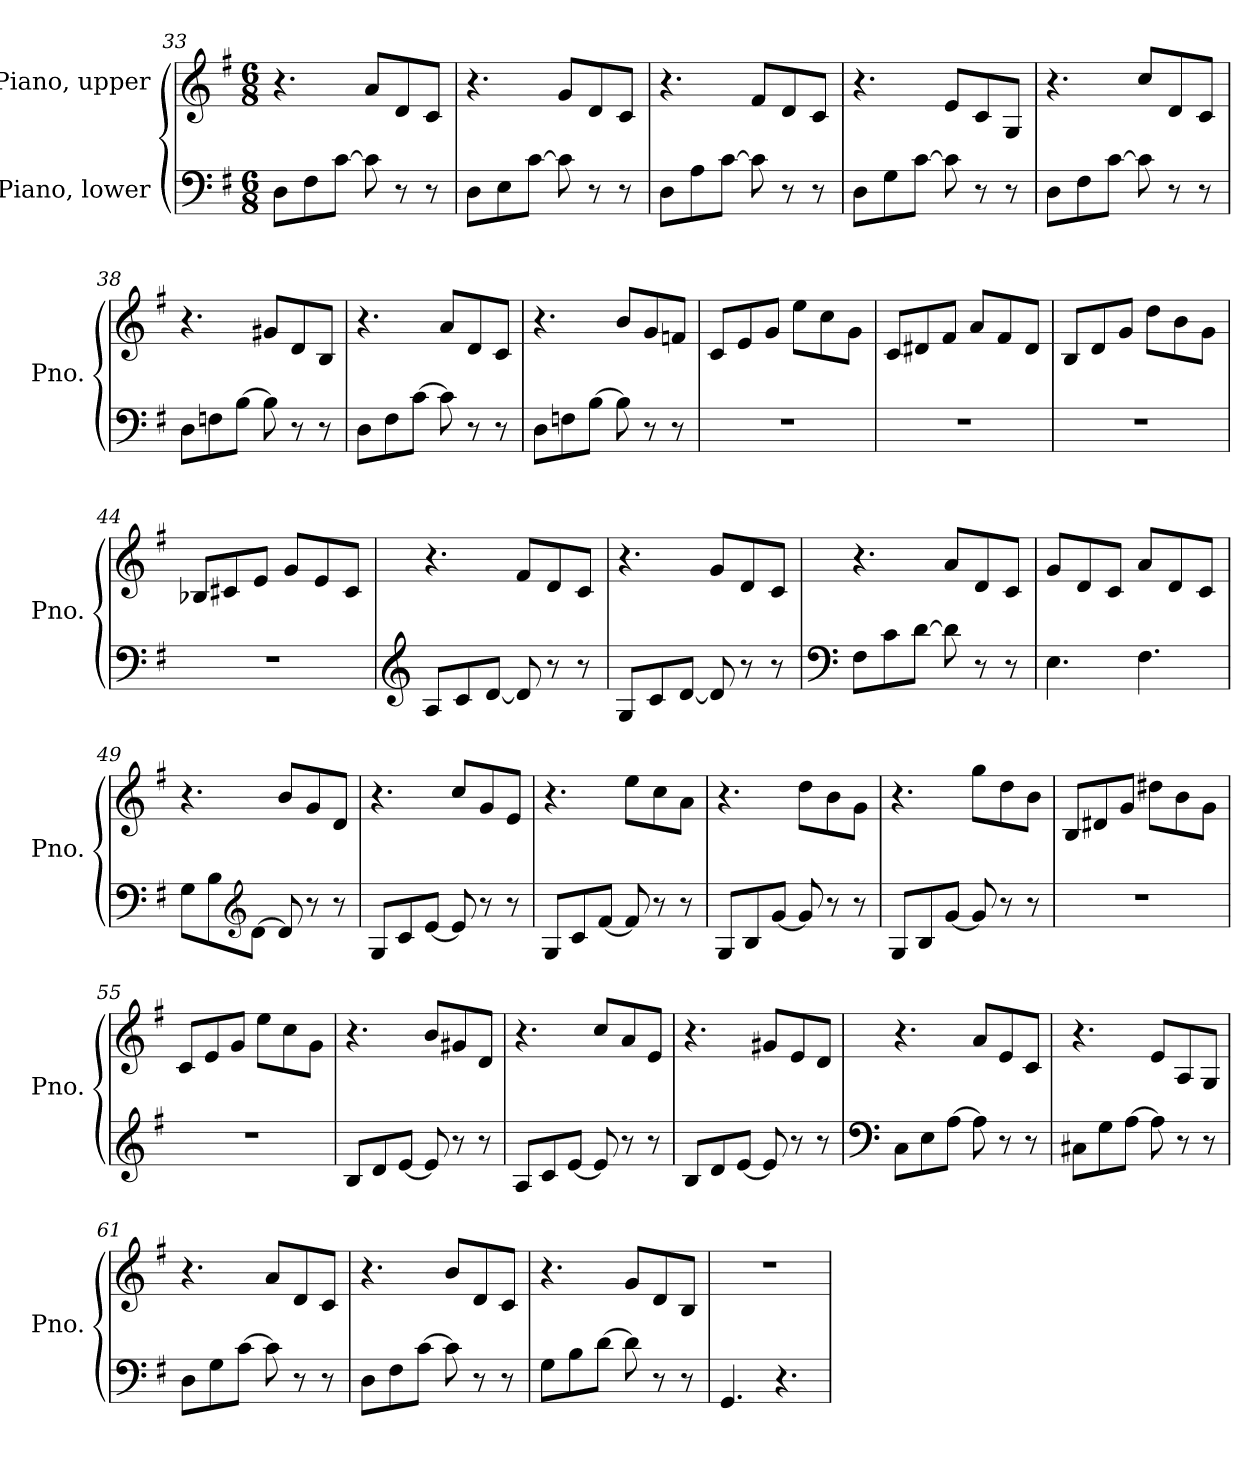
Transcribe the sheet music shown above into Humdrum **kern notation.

**kern	**kern
*part2	*part1
*staff2	*staff1
*I"Piano, lower	*I"Piano, upper
*I'Pno.	*I'Pno.
*clefF4	*clefG2
*k[f#]	*k[f#]
*M6/8	*M6/8
=33	=33
8D\L	4.r
8F#\	.
[8c\J	.
8c\]	8a/L
8r	8d/
8r	8c/J
!!LO:LB:g=z
=34	=34
8D\L	4.r
8E\	.
[8c\J	.
8c\]	8g/L
8r	8d/
8r	8c/J
=35	=35
8D\L	4.r
8A\	.
[8c\J	.
8c\]	8f#/L
8r	8d/
8r	8c/J
=36	=36
8D\L	4.r
8G\	.
[8c\J	.
8c\]	8e/L
8r	8c/
8r	8G/J
=37	=37
8D\L	4.r
8F#\	.
[8c\J	.
8c\]	8cc/L
8r	8d/
8r	8c/J
=38	=38
8D\L	4.r
8Fn\	.
[8B\J	.
8B\]	8g#X/L
8r	8d/
8r	8B/J
=39	=39
8D\L	4.r
8F#\	.
[8c\J	.
8c\]	8a/L
8r	8d/
8r	8c/J
!!LO:LB:g=z
=40	=40
8D\L	4.r
8Fn\	.
[8B\J	.
8B\]	8b/L
8r	8g/
8r	8fn/J
=41	=41
2.r	8c/L
.	8e/
.	8g/J
.	8ee\L
.	8cc\
.	8g\J
=42	=42
2.r	8c/L
.	8d#X/
.	8f#/J
.	8a/L
.	8f#/
.	8d#/J
=43	=43
2.r	8B/L
.	8d/
.	8g/J
.	8dd\L
.	8b\
.	8g\J
=44	=44
2.r	8B-X/L
.	8c#X/
.	8e/J
.	8g/L
.	8e/
.	8c#/J
!!LO:LB:g=z
=45	=45
*clefG2	*
8A/L	4.r
8c/	.
[8d/J	.
8d/]	8f#/L
8r	8d/
8r	8c/J
=46	=46
8G/L	4.r
8c/	.
[8d/J	.
8d/]	8g/L
8r	8d/
8r	8c/J
=47	=47
*clefF4	*
8F#\L	4.r
8c\	.
[8d\J	.
8d\]	8a/L
8r	8d/
8r	8c/J
=48	=48
4.E\	8g/L
.	8d/
.	8c/J
4.F#\	8a/L
.	8d/
.	8c/J
=49	=49
8G\L	4.r
8B\	.
*clefG2	*
[8d\J	.
8d/]	8b/L
8r	8g/
8r	8d/J
!!LO:LB:g=z
=50	=50
8G/L	4.r
8c/	.
[8e/J	.
8e/]	8cc/L
8r	8g/
8r	8e/J
=51	=51
8G/L	4.r
8c/	.
[8f#/J	.
8f#/]	8ee\L
8r	8cc\
8r	8a\J
=52	=52
8G/L	4.r
8B/	.
[8g/J	.
8g/]	8dd\L
8r	8b\
8r	8g\J
=53	=53
8G/L	4.r
8B/	.
[8g/J	.
8g/]	8gg\L
8r	8dd\
8r	8b\J
=54	=54
2.r	8B/L
.	8d#X/
.	8g/J
.	8dd#X\L
.	8b\
.	8g\J
!!LO:LB:g=z
=55	=55
2.r	8c/L
.	8e/
.	8g/J
.	8ee\L
.	8cc\
.	8g\J
=56	=56
8B/L	4.r
8d/	.
[8e/J	.
8e/]	8b/L
8r	8g#X/
8r	8d/J
=57	=57
8A/L	4.r
8c/	.
[8e/J	.
8e/]	8cc/L
8r	8a/
8r	8e/J
=58	=58
8B/L	4.r
8d/	.
[8e/J	.
8e/]	8g#X/L
8r	8e/
8r	8d/J
=59	=59
*clefF4	*
8C\L	4.r
8E\	.
[8A\J	.
8A\]	8a/L
8r	8e/
8r	8c/J
!!LO:PB:g=z
=60	=60
8C#X\L	4.r
8G\	.
[8A\J	.
8A\]	8e/L
8r	8A/
8r	8G/J
=61	=61
8D\L	4.r
8G\	.
[8c\J	.
8c\]	8a/L
8r	8d/
8r	8c/J
=62	=62
8D\L	4.r
8F#\	.
[8c\J	.
8c\]	8b/L
8r	8d/
8r	8c/J
=63	=63
8G\L	4.r
8B\	.
[8d\J	.
8d\]	8g/L
8r	8d/
8r	8B/J
=64	=64
4.GG/	2.r
4.r	.
=	=
*-	*-
